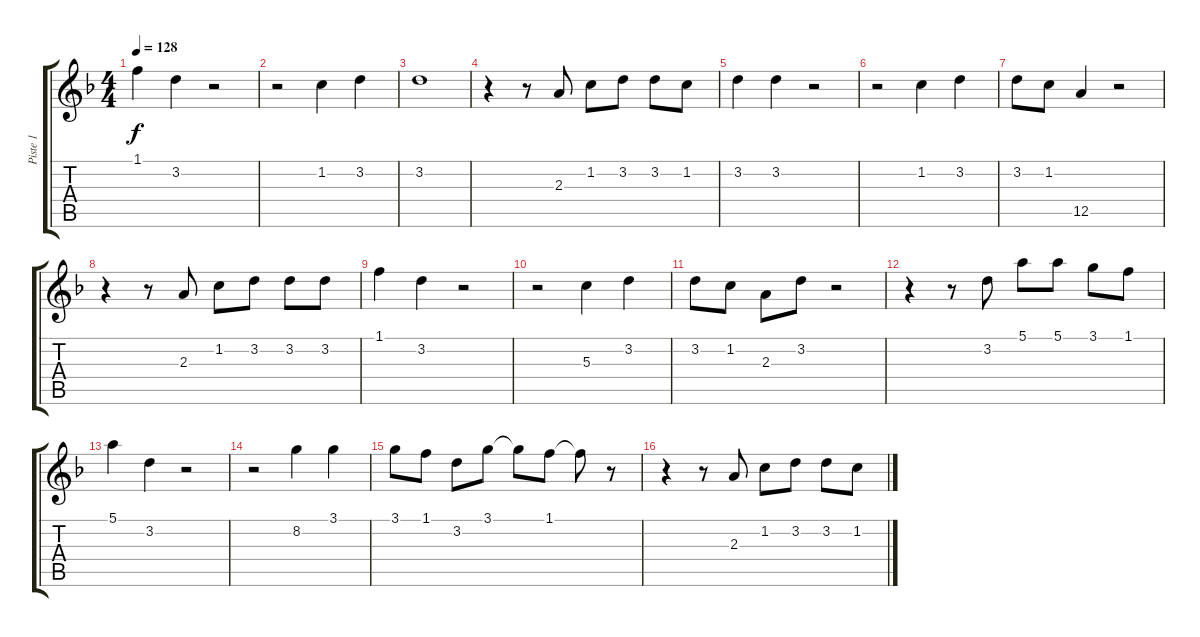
\track ("Piste 1" "Piste 1") {instrument acousticguitarnylon}
\staff {score tabs}
\tuning (E4 B3 G3 D3 A2 E2) {hide}
\ts (4 4)
\tempo 128
\clef g2
\ks f
1.1.4{dy f} 3.2.4 r.2 |
r.2 1.2.4 3.2.4 |
3.2.1 |
r.4 r.8 2.3.8 1.2.8 3.2.8 3.2.8 1.2.8 |
3.2.4 3.2.4 r.2 |
r.2 1.2.4 3.2.4 |
3.2.8 1.2.8 12.5.4 r.2 |
r.4 r.8 2.3.8 1.2.8 3.2.8 3.2.8 3.2.8 |
1.1.4 3.2.4 r.2 |
r.2 5.3.4 3.2.4 |
3.2.8 1.2.8 2.3.8 3.2.8 r.2 |
r.4 r.8 3.2.8 5.1.8 5.1.8 3.1.8 1.1.8 |
5.1.4 3.2.4 r.2 |
r.2 8.2.4 3.1.4 |
3.1.8 1.1.8 3.2.8 3.1.8 3.1{t}.8 1.1.8 1.1{t}.8 r.8 |
r.4 r.8 2.3.8 1.2.8 3.2.8 3.2.8 1.2.8
